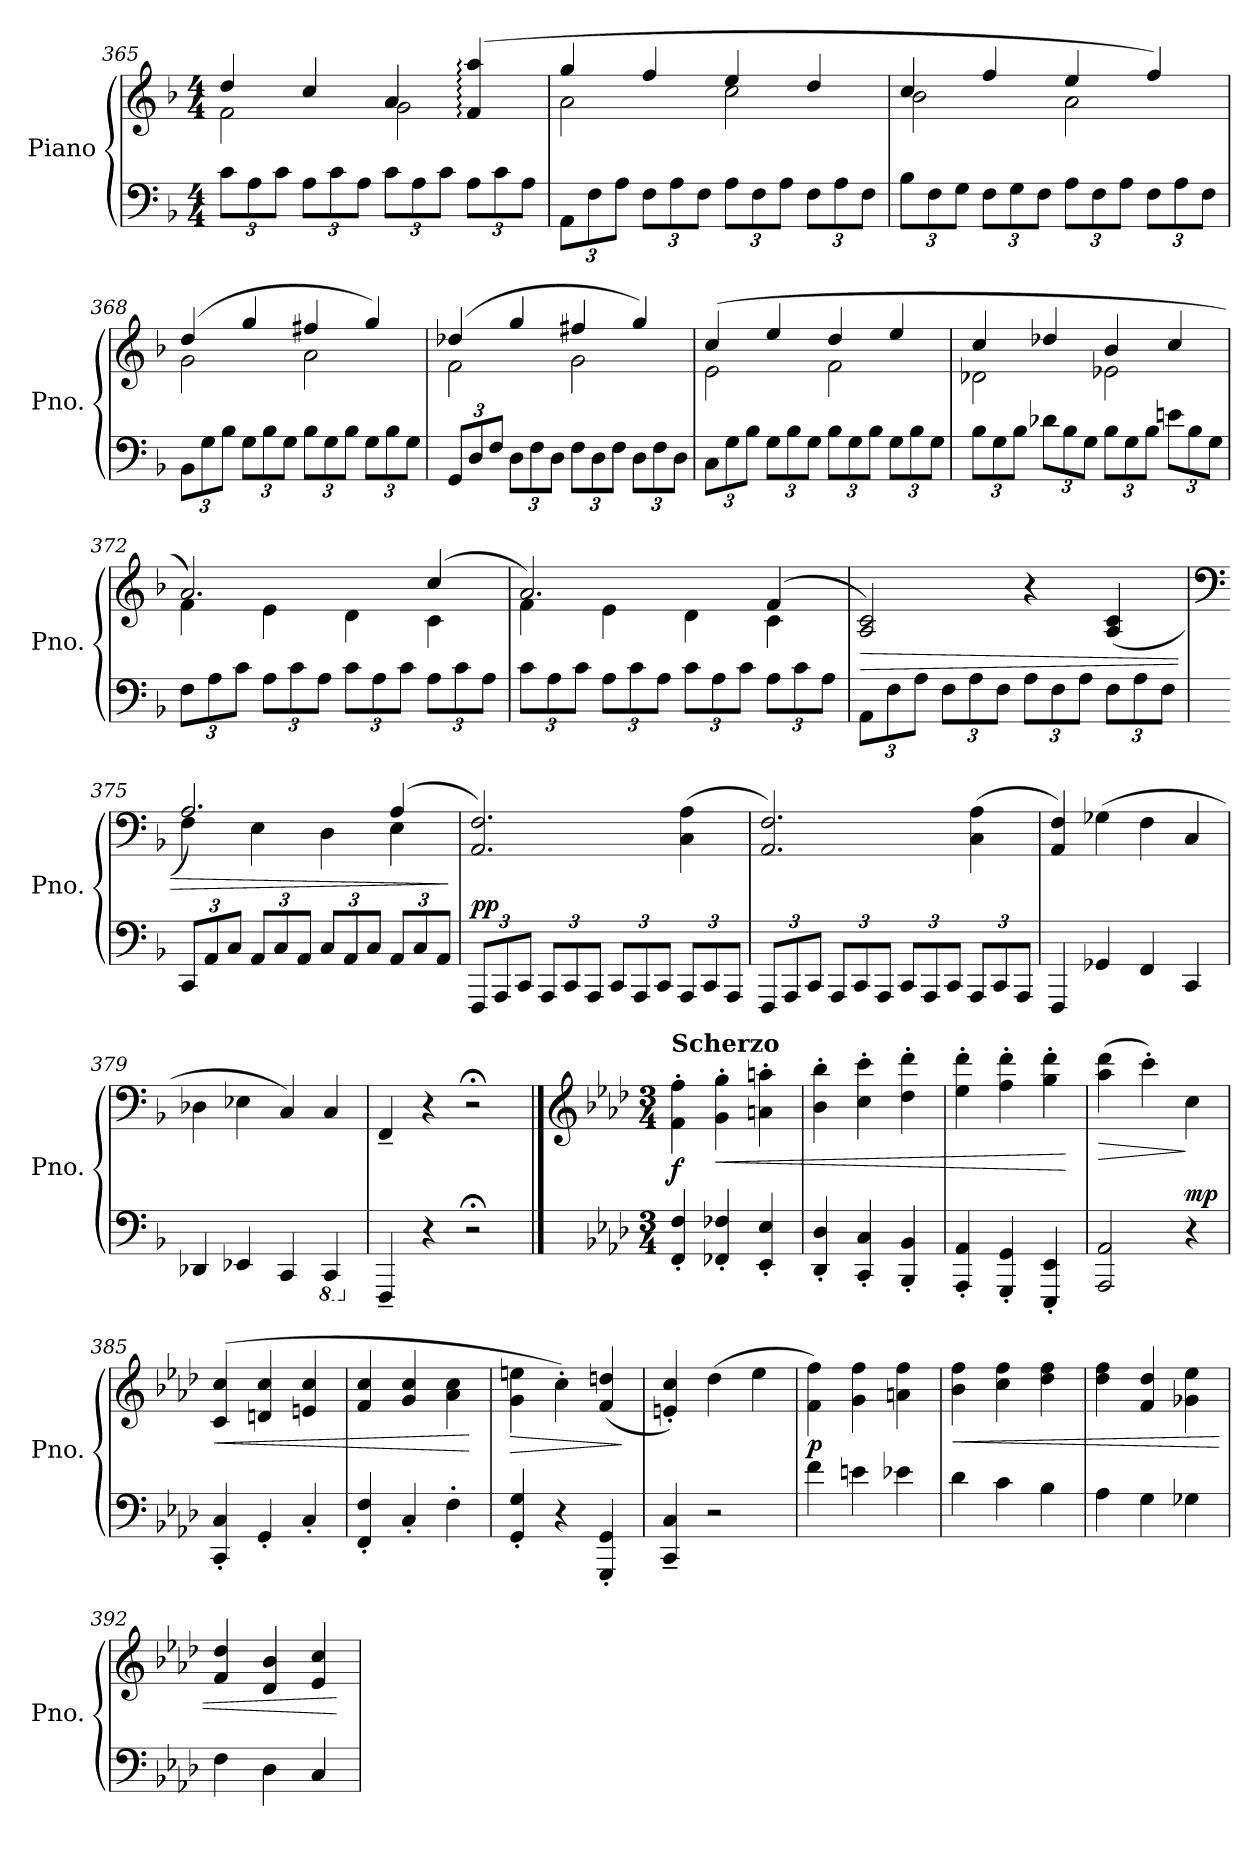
**kern	**kern	**dynam
*part1	*part1	*part1
*staff2	*staff1	*staff1/2
*I"Piano	*	*
*I'Pno.	*	*
!!LO:PB:g=z
*clefF4	*clefG2	*
*k[b-]	*k[b-]	*
*M4/4	*M4/4	*
*Xbrackettup	*	*
=365	=365	=365
*	*^	*
12c\L	4dd/	2f\	.
12A\	.	.	.
12c\J	.	.	.
12A\L	4cc/	.	.
12c\	.	.	.
12A\J	.	.	.
12c\L	4a/	2g\	.
12A\	.	.	.
12c\J	.	.	.
12A\L	(4f/: 4aa/:	.	.
12c\	.	.	.
12A\J	.	.	.
=366	=366	=366	=366
12AA\L	4gg/	2a\	.
12F\	.	.	.
12A\J	.	.	.
12F\L	4ff/	.	.
12A\	.	.	.
12F\J	.	.	.
12A\L	4ee/	2cc\	.
12F\	.	.	.
12A\J	.	.	.
12F\L	4dd/	.	.
12A\	.	.	.
12F\J	.	.	.
=367	=367	=367	=367
12B-\L	4cc/	2b-\	.
12F\	.	.	.
12G\J	.	.	.
12F\L	4ff/	.	.
12G\	.	.	.
12F\J	.	.	.
12A\L	4ee/	2a\	.
12F\	.	.	.
12A\J	.	.	.
12F\L	4ff/)	.	.
12A\	.	.	.
12F\J	.	.	.
!!LO:LB:g=z	!!
=368	=368	=368	=368
12BB-\L	(4dd/	2g\	.
12G\	.	.	.
12B-\J	.	.	.
12G\L	4gg/	.	.
12B-\	.	.	.
12G\J	.	.	.
12B-\L	4ff#X/	2a\	.
12G\	.	.	.
12B-\J	.	.	.
12G\L	4gg/)	.	.
12B-\	.	.	.
12G\J	.	.	.
=369	=369	=369	=369
12GG/L	(4dd-X/	2f\	.
12D/	.	.	.
12F/J	.	.	.
12D\L	4gg/	.	.
12F\	.	.	.
12D\J	.	.	.
12F\L	4ff#X/	2g\	.
12D\	.	.	.
12F\J	.	.	.
12D\L	4gg/)	.	.
12F\	.	.	.
12D\J	.	.	.
=370	=370	=370	=370
12C\L	(4cc/	2e\	.
12G\	.	.	.
12B-\J	.	.	.
12G\L	4ee/	.	.
12B-\	.	.	.
12G\J	.	.	.
12B-\L	4dd/	2f\	.
12G\	.	.	.
12B-\J	.	.	.
12G\L	4ee/	.	.
12B-\	.	.	.
12G\J	.	.	.
!!LO:LB:g=z	!!
=371	=371	=371	=371
12B-\L	4cc/	2d-X\	.
12G\	.	.	.
12B-\J	.	.	.
12d-X\L	4dd-X/	.	.
12B-\	.	.	.
12G\J	.	.	.
12B-\L	4b-/	2e-X\	.
12G\	.	.	.
12B-\J	.	.	.
12en\L	4cc/	.	.
12B-\	.	.	.
12G\J	.	.	.
=372	=372	=372	=372
12F\L	2.a/)	4f\	.
12A\	.	.	.
12c\J	.	.	.
12A\L	.	4e\	.
12c\	.	.	.
12A\J	.	.	.
12c\L	.	4d\	.
12A\	.	.	.
12c\J	.	.	.
12A\L	(4cc/	4c\	.
12c\	.	.	.
12A\J	.	.	.
=373	=373	=373	=373
12c\L	2.a/)	4f\	.
12A\	.	.	.
12c\J	.	.	.
12A\L	.	4e\	.
12c\	.	.	.
12A\J	.	.	.
12c\L	.	4d\	.
12A\	.	.	.
12c\J	.	.	.
12A\L	(4f/	4c\	.
12c\	.	.	.
12A\J	.	.	.
*	*v	*v	*
!!LO:LB:g=z
=374	=374	=374
!	!	!LO:HP:b
12AA\L	2A/ 2c/)	>
12F\	.	.
12A\J	.	.
12F\L	.	.
12A\	.	.
12F\J	.	.
12A\L	4r	.
12F\	.	.
12A\J	.	.
12F\L	(4A/ 4c/	.
12A\	.	.
12F\J	.	.
=375	=375	=375
*	*clefF4	*
*	*^	*
12CC/L	2.A/)	4F\	.
12AA/	.	.	.
12C/J	.	.	.
12AA/L	.	4E\	.
12C/	.	.	.
12AA/J	.	.	.
12C/L	.	4D\	.
12AA/	.	.	.
12C/J	.	.	.
12AA/L	(4A/	4E\	.
12C/	.	.	.
12AA/J	.	.	.
*	*v	*v	*
.	.	]
=376	=376	=376
!	!	!LO:DY:a=2
12FFF/L	2.AA/ 2.F/)	pp
12AAA/	.	.
12CC/J	.	.
12AAA/L	.	.
12CC/	.	.
12AAA/J	.	.
12CC/L	.	.
12AAA/	.	.
12CC/J	.	.
12AAA/L	(4C\ 4A\	.
12CC/	.	.
12AAA/J	.	.
!!LO:LB:g=z
=377	=377	=377
12FFF/L	2.AA/ 2.F/)	.
12AAA/	.	.
12CC/J	.	.
12AAA/L	.	.
12CC/	.	.
12AAA/J	.	.
12CC/L	.	.
12AAA/	.	.
12CC/J	.	.
12AAA/L	(4C\ 4A\	.
12CC/	.	.
12AAA/J	.	.
=378	=378	=378
4FFF/	4AA/ 4F/)	.
4GG-X/	(4G-X\	.
4FF/	4F\	.
4CC/	4C/	.
=379	=379	=379
4DD-X/	4D-X\	.
4EE-X/	4E-X\	.
4CC/	4C/)	.
*8ba	*	*
4CCC/	4C/	.
=380	=380	=380
*X8ba	*	*
4FFF~/	4FF~/	.
4r	4r	.
2r;<	2r;<	.
!!LO:PB:g=z
==381	==381	==381
*	*clefG2	*
*k[b-e-a-d-]	*k[b-e-a-d-]	*
*M3/4	*M3/4	*
*	*MM300	*
!	!LO:TX:a:B:t=Scherzo	!
!	!	!LO:DY:b
4FF/' 4F/'	4f\' 4ff\'	f
!	!	!LO:HP:b
4FF-X/' 4F-X/'	4g\' 4gg\'	<
4EE-/' 4E-/'	4an\' 4aan\'	.
=382	=382	=382
4DD-/' 4D-/'	4b-\' 4bb-\'	.
4CC/' 4C/'	4cc\' 4ccc\'	.
4BBB-/' 4BB-/'	4dd-\' 4ddd-\'	.
=383	=383	=383
4AAA-/' 4AA-/'	4ee-\' 4ddd-\'	.
4GGG/' 4GG/'	4ff\' 4ddd-\'	.
4EEE-/' 4EE-/'	4gg\' 4ddd-\'	.
.	.	[
=384	=384	=384
!	!	!LO:HP:b
2AAA-/ 2AA-/	(4aa-\ 4ddd-\	>
.	4ccc'\)	.
!	!	!LO:DY:n=1:a=2
4r	4cc\	] mp
=385	=385	=385
!	!	!LO:HP:b
4CC/' 4C/'	(4c/ 4cc/	<
4GG'/	4dn/ 4cc/	.
4C'/	4en/ 4cc/	.
=386	=386	=386
4FF/' 4F/'	4f/ 4cc/	.
4C'/	4g/ 4cc/	.
4F'\	4a-\ 4cc\	.
.	.	[
=387	=387	=387
!	!	!LO:HP:b
4GG/' 4G/'	4g\ 4een\	>
4r	4cc'\)	.
4GGG/' 4GG/'	(4f/ 4ddn/	.
.	.	]
=388	=388	=388
4CC/~ 4C/~	4en/' 4cc/')	.
2r	(4dd-\	.
.	4ee-\	.
!!LO:LB:g=z
=389	=389	=389
!	!	!LO:DY:b
4f\	4f\ 4ff\)	p
4en\	4g\ 4ff\	.
4e-X\	4an\ 4ff\	.
=390	=390	=390
!	!	!LO:HP:b
4d-\	4b-\ 4ff\	<
4c\	4cc\ 4ff\	.
4B-\	4dd-\ 4ff\	.
=391	=391	=391
4A-\	4dd-\ 4ff\	.
4G\	4f/ 4dd-/	.
4G-X\	4g-X\ 4ee-\	.
=392	=392	=392
4F\	4f/ 4dd-/	.
4D-\	4d-/ 4b-/	.
4C/	4e-/ 4cc/	.
.	.	[
=	=	=
*-	*-	*-
